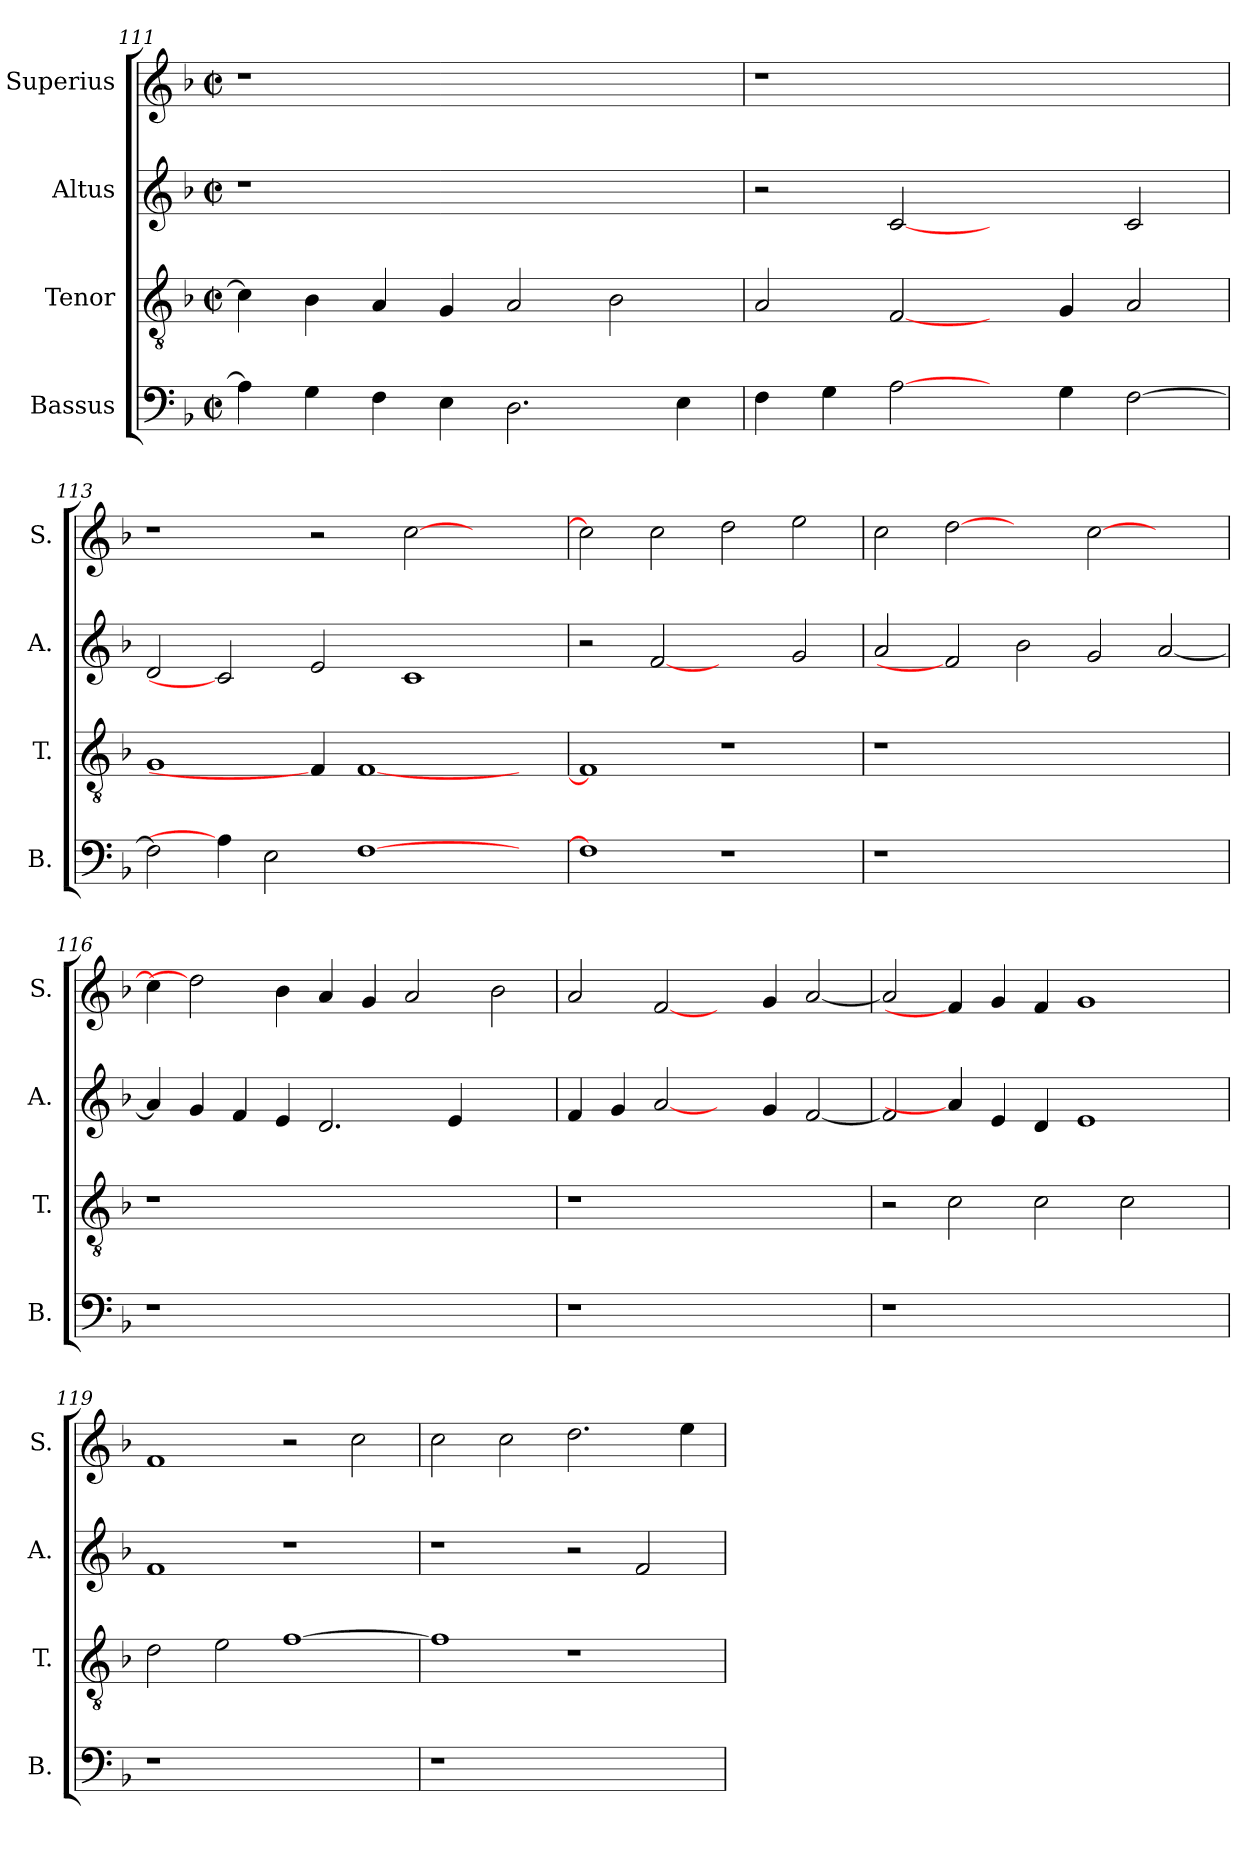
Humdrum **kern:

**kern	**kern	**kern	**kern
*part4	*part3	*part2	*part1
*staff4	*staff3	*staff2	*staff1
*I"Bassus	*I"Tenor	*I"Altus	*I"Superius
*I'B.	*I'T.	*I'A.	*I'S.
!!LO:LB:g=z
*clefF4	*clefGv2	*clefG2	*clefG2
*	*ITrd7c12	*	*
*k[b-]	*k[b-]	*k[b-]	*k[b-]
*F:	*F:	*F:	*F:
*M2/2	*M2/2	*M2/2	*M2/2
*met(c|)	*met(c|)	*met(c|)	*met(c|)
=111	=111	=111	=111
!	!	!LO:N:vis=1	!LO:N:vis=1
4Ai\]	4Ci\]	1r	1r
4Gi\	4BB-i\	.	.
4Fi\	4AAi/	.	.
4Ei\	4GGi/	.	.
2.Di\	2AAi/	1ryy	1ryy
.	2BB-i\	.	.
4Ei\	.	.	.
=112	=112	=112	=112
!	!	!	!LO:N:vis=1
4Fi\	2AAi/	2r	1r
4Gi\	.	.	.
[2Ai\	[2FFi/	[2ci	.
4ryy	4ryy	2ryy	1ryy
4Gi\	4GGi/	.	.
[>2Fi\	2AAi/	2ci/	.
=113	=113	=113	=113
2Fi\]	1GGi	2di/	1r
4Ai\]	.	2ci]	.
2Ei\	.	.	.
.	4FFi/]	2ei/	2r
[>1Fi	[<1FFi	.	.
.	.	1ci	[>2cci\
.	.	.	2ryy
4ryy	4ryy	.	.
=114	=114	=114	=114
1Fi]	1FFi]	2r	2cci\]
.	.	[2fi	2cci\
1r	1r	2ryy	2ddi\
.	.	2gi/	2eei\
=115	=115	=115	=115
!LO:N:vis=1	!LO:N:vis=1	!	!
1r	1r	2ai/	2cci\
.	.	2fi]	[2ddi
1.ryy	1.ryy	2b-i\	2ryy
.	.	2gi/	[>2cci\
.	.	[<2ai/	2ryy
!!LO:LB:g=z
=116	=116	=116	=116
!LO:N:vis=1	!LO:N:vis=1	!	!
1r	1r	4ai/]	4cci\]
.	.	4gi/	2ddi]
.	.	4fi/	.
.	.	4ei/	4b-i\
1.ryy	1.ryy	2.di/	4ai/
.	.	.	4gi/
.	.	.	2ai/
.	.	4ei/	.
.	.	2ryy	2b-i\
=117	=117	=117	=117
!LO:N:vis=1	!LO:N:vis=1	!	!
1r	1r	4fi/	2ai/
.	.	4gi/	.
.	.	[2ai/	[2fi/
1ryy	1ryy	4ryy	4ryy
.	.	4gi/	4gi/
.	.	[<2fi/	[<2ai/
=118	=118	=118	=118
!LO:N:vis=1	!	!	!
1r	2r	2fi/]	2ai/]
.	2Ci\	4ai/]	4fi/]
.	.	4ei/	4gi/
1ryy	2Ci\	4di/	4fi/
.	.	1ei	1gi
.	2Ci\	.	.
4ryy	4ryy	.	.
=119	=119	=119	=119
!LO:N:vis=1	!	!	!
1r	2Di\	1fi	1fi
.	2Ei\	.	.
1ryy	[>1Fi	1r	2r
.	.	.	2cci\
=120	=120	=120	=120
!LO:N:vis=1	!	!	!
1r	1Fi]	1r	2cci\
.	.	.	2cci\
1ryy	1r	2r	2.ddi\
.	.	2fi/	.
.	.	.	4eei\
=	=	=	=
*-	*-	*-	*-
